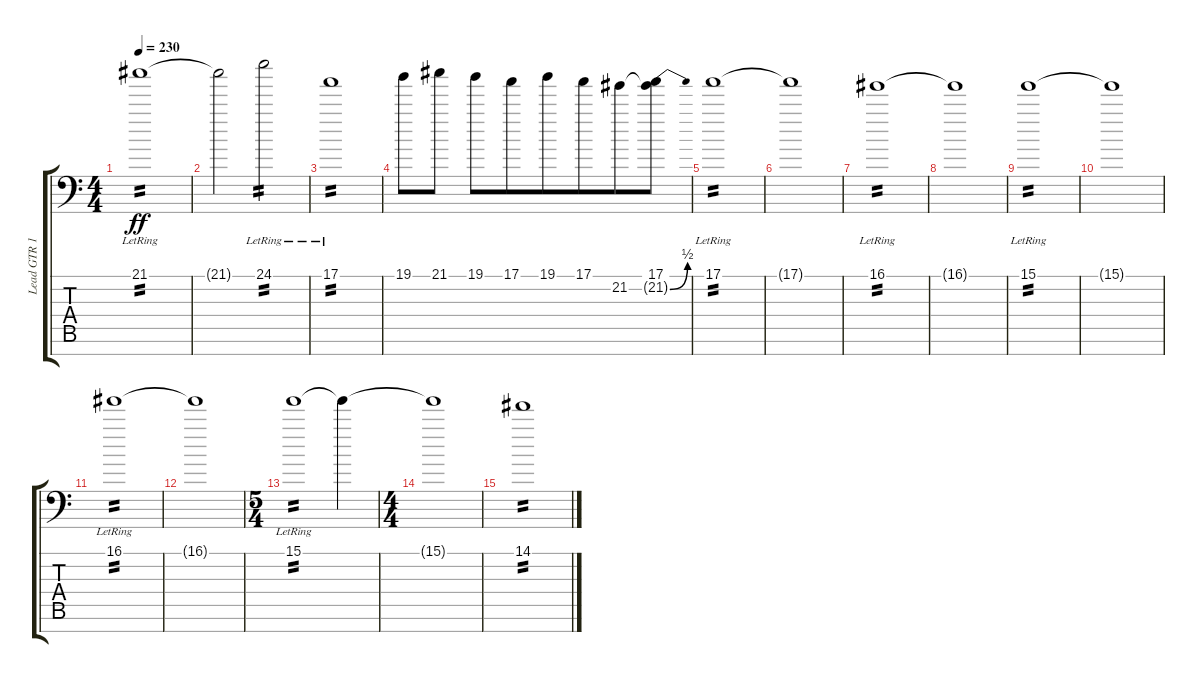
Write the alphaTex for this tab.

\track ("Lead GTR 1" "Lead GTR 1") {instrument overdrivenguitar}
\staff {score tabs}
\tuning (E4 B3 G3 D3 A2 E2 A1) {hide}
\ts (4 4)
\tempo 230
\clef f4
\ks c
21.1{lr}.1{tp 2 dy ff} |
21.1{t}.2{beam merge} 24.1{lr}.2{tp 2} |
17.1{lr}.1{tp 2} |
19.1.8{beam merge} 21.1.8 19.1.8 17.1.8{beam merge} 19.1.8 17.1.8{beam merge} 21.2.8 (17.1 21.2{be (bend 0 0 60 2) t}).8 |
17.1{lr}.1{tp 2} |
17.1{t}.1 |
16.1{lr}.1{tp 2} |
16.1{t}.1 |
15.1{lr}.1{tp 2} |
15.1{t}.1 |
16.1{lr}.1{tp 2} |
16.1{t}.1 |
\ts (5 4)
15.1{lr}.1{tp 2} 15.1{t}.4 |
\ts (4 4)
15.1{t}.1 |
14.1.1{tp 2}
